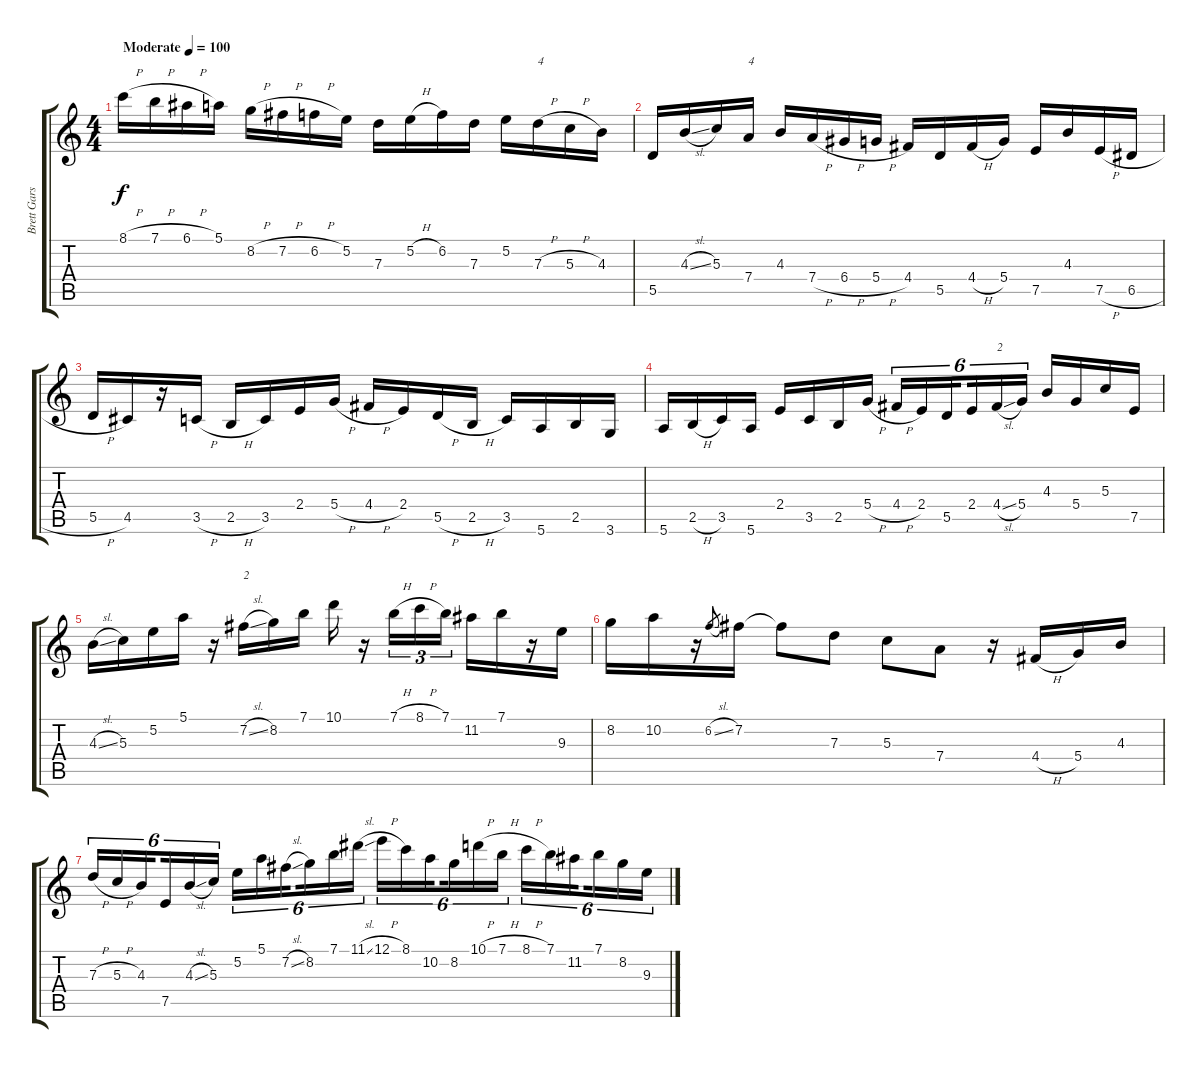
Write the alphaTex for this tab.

\track ("Brett Garsed" "Brett Gars") {instrument electricguitarjazz}
\staff {score tabs}
\tuning (E4 B3 G3 D3 A2 E2) {hide}
\ts (4 4)
\tempo (100 "Moderate")
\clef g2
\ks c
8.1{h}.16{dy f instrument electricguitarjazz} 7.1{h}.16 6.1{h}.16 5.1.16 8.2{h}.16 7.2{h}.16 6.2{h}.16 5.2.16 7.3.16 5.2{h}.16 6.2.16 7.3.16 5.2.16 7.3{h}.16{txt "4"} 5.3{h}.16 4.3.16 |
5.5.16 4.3{sl}.16 5.3.16 7.4.16{txt "4"} 4.3.16 7.4{h}.16 6.4{h}.16 5.4{h}.16 4.4.16 5.5.16 4.4{h}.16 5.4.16 7.5.16 4.3.16 7.5{h}.16 6.5{h}.16 |
5.5{h}.16 4.5.16 r.16 3.5{h}.16 2.5{h}.16 3.5.16 2.4.16 5.4{h}.16 4.4{h}.16 2.4.16 5.5{h}.16 2.5{h}.16 3.5.16 5.6.16 2.5.16 3.6.16 |
5.6.16 2.5{h}.16 3.5.16 5.6.16 2.4.16 3.5.16 2.5.16 5.4{h}.16 4.4{h}.16{tu (6 4)} 2.4.16{tu (6 4)} 5.5.16{tu (6 4) beam splitsecondary} 2.4.16{tu (6 4)} 4.4{sl}.16{tu (6 4) txt "2"} 5.4.16{tu (6 4)} 4.3.16 5.4.16 5.3.16 7.5.16 |
4.3{sl}.16 5.3.16 5.2.16 5.1.16 r.16 7.2{sl}.16{txt "2"} 8.2.16 7.1.16 10.1.16 r.16 7.1{h}.16{tu (3 2)} 8.1{h}.16{tu (3 2)} 7.1.16{tu (3 2)} 11.2.16 7.1.16 r.16 9.3.16 |
8.2.16 10.2.16 r.16 6.2{sl}.8{gr} 7.2.16 7.2{t}.8 7.3.8 5.3.8 7.4.8 r.16 4.4{h}.16 5.4.16 4.3.16 |
7.3{h}.16{tu (6 4)} 5.3{h}.16{tu (6 4)} 4.3.16{tu (6 4) beam splitsecondary} 7.5.16{tu (6 4)} 4.3{sl}.16{tu (6 4)} 5.3.16{tu (6 4)} 5.2.16{tu (6 4)} 5.1.16{tu (6 4)} 7.2{sl}.16{tu (6 4) beam splitsecondary} 8.2.16{tu (6 4)} 7.1.16{tu (6 4)} 11.1{sl}.16{tu (6 4)} 12.1{h}.16{tu (6 4)} 8.1.16{tu (6 4)} 10.2.16{tu (6 4) beam splitsecondary} 8.2.16{tu (6 4)} 10.1{h}.16{tu (6 4)} 7.1{h}.16{tu (6 4)} 8.1{h}.16{tu (6 4)} 7.1.16{tu (6 4)} 11.2.16{tu (6 4) beam splitsecondary} 7.1.16{tu (6 4)} 8.2.16{tu (6 4)} 9.3.16{tu (6 4)}
